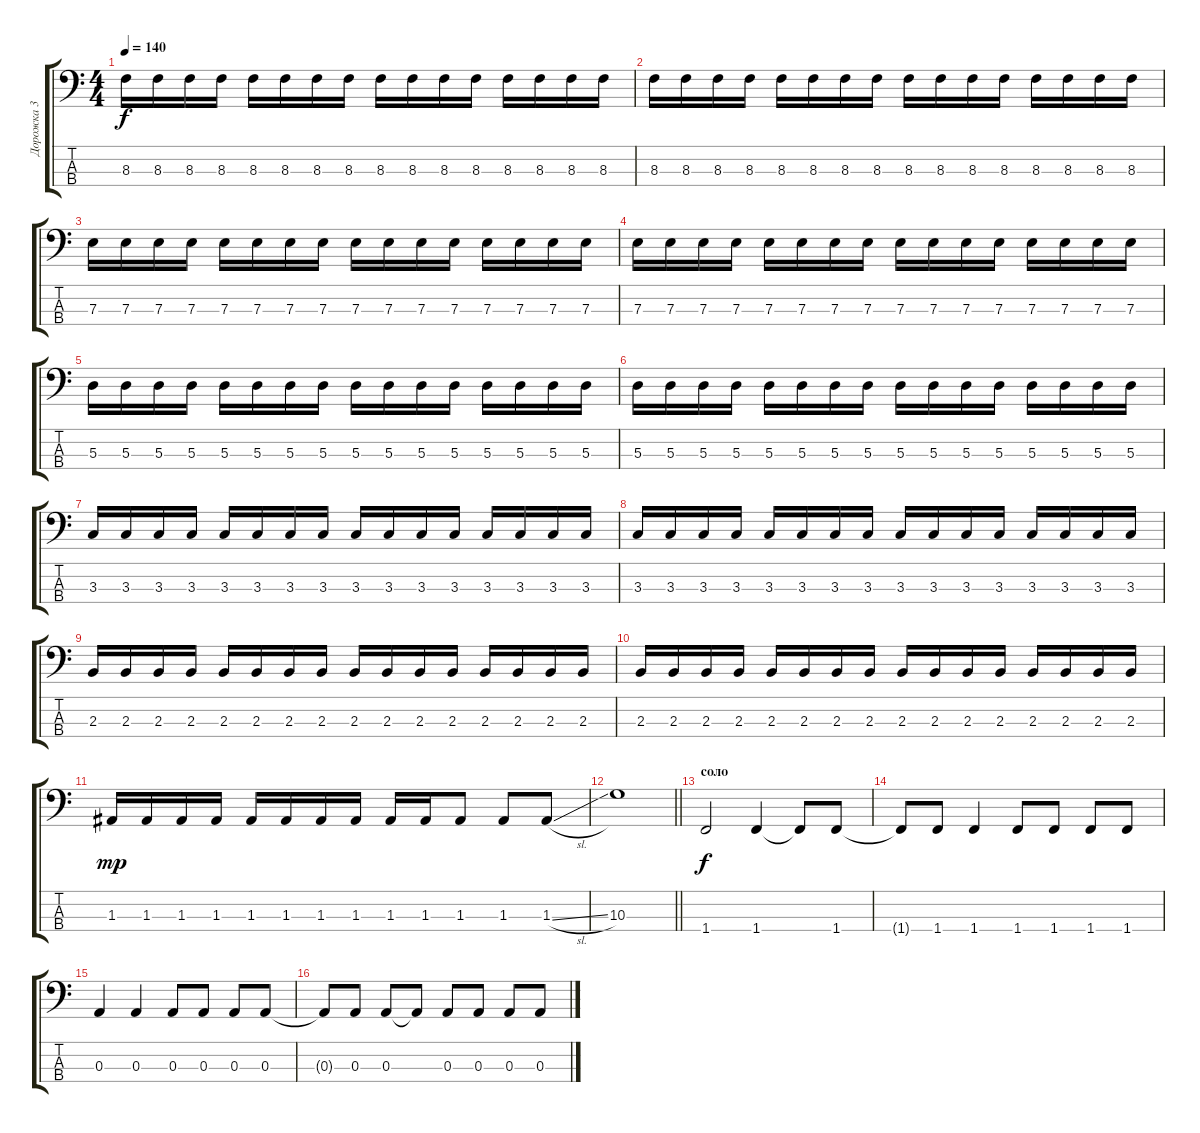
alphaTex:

\track ("Дорожка 3" "Дорожка 3") {instrument electricbassfinger}
\staff {score tabs}
\tuning (G2 D2 A1 E1) {hide}
\ts (4 4)
\tempo 140
\clef f4
\ks c
8.3.16{dy f} 8.3.16 8.3.16 8.3.16 8.3.16 8.3.16 8.3.16 8.3.16 8.3.16 8.3.16 8.3.16 8.3.16 8.3.16 8.3.16 8.3.16 8.3.16 |
8.3.16 8.3.16 8.3.16 8.3.16 8.3.16 8.3.16 8.3.16 8.3.16 8.3.16 8.3.16 8.3.16 8.3.16 8.3.16 8.3.16 8.3.16 8.3.16 |
7.3.16 7.3.16 7.3.16 7.3.16 7.3.16 7.3.16 7.3.16 7.3.16 7.3.16 7.3.16 7.3.16 7.3.16 7.3.16 7.3.16 7.3.16 7.3.16 |
7.3.16 7.3.16 7.3.16 7.3.16 7.3.16 7.3.16 7.3.16 7.3.16 7.3.16 7.3.16 7.3.16 7.3.16 7.3.16 7.3.16 7.3.16 7.3.16 |
5.3.16 5.3.16 5.3.16 5.3.16 5.3.16 5.3.16 5.3.16 5.3.16 5.3.16 5.3.16 5.3.16 5.3.16 5.3.16 5.3.16 5.3.16 5.3.16 |
5.3.16 5.3.16 5.3.16 5.3.16 5.3.16 5.3.16 5.3.16 5.3.16 5.3.16 5.3.16 5.3.16 5.3.16 5.3.16 5.3.16 5.3.16 5.3.16 |
3.3.16 3.3.16 3.3.16 3.3.16 3.3.16 3.3.16 3.3.16 3.3.16 3.3.16 3.3.16 3.3.16 3.3.16 3.3.16 3.3.16 3.3.16 3.3.16 |
3.3.16 3.3.16 3.3.16 3.3.16 3.3.16 3.3.16 3.3.16 3.3.16 3.3.16 3.3.16 3.3.16 3.3.16 3.3.16 3.3.16 3.3.16 3.3.16 |
2.3.16 2.3.16 2.3.16 2.3.16 2.3.16 2.3.16 2.3.16 2.3.16 2.3.16 2.3.16 2.3.16 2.3.16 2.3.16 2.3.16 2.3.16 2.3.16 |
2.3.16 2.3.16 2.3.16 2.3.16 2.3.16 2.3.16 2.3.16 2.3.16 2.3.16 2.3.16 2.3.16 2.3.16 2.3.16 2.3.16 2.3.16 2.3.16 |
1.3.16{dy mp} 1.3.16 1.3.16 1.3.16 1.3.16 1.3.16 1.3.16 1.3.16 1.3.16 1.3.16 1.3.8 1.3.8 1.3{sl}.8 |
\barLineRight lightlight
10.3.1 |
\section ("" "соло")
1.4.2{dy f} 1.4.4 1.4{t}.8 1.4.8 |
1.4{t}.8 1.4.8 1.4.4 1.4.8 1.4.8 1.4.8 1.4.8 |
0.3.4 0.3.4 0.3.8 0.3.8 0.3.8 0.3.8 |
0.3{t}.8 0.3.8 0.3.8 0.3{t}.8 0.3.8 0.3.8 0.3.8 0.3.8
